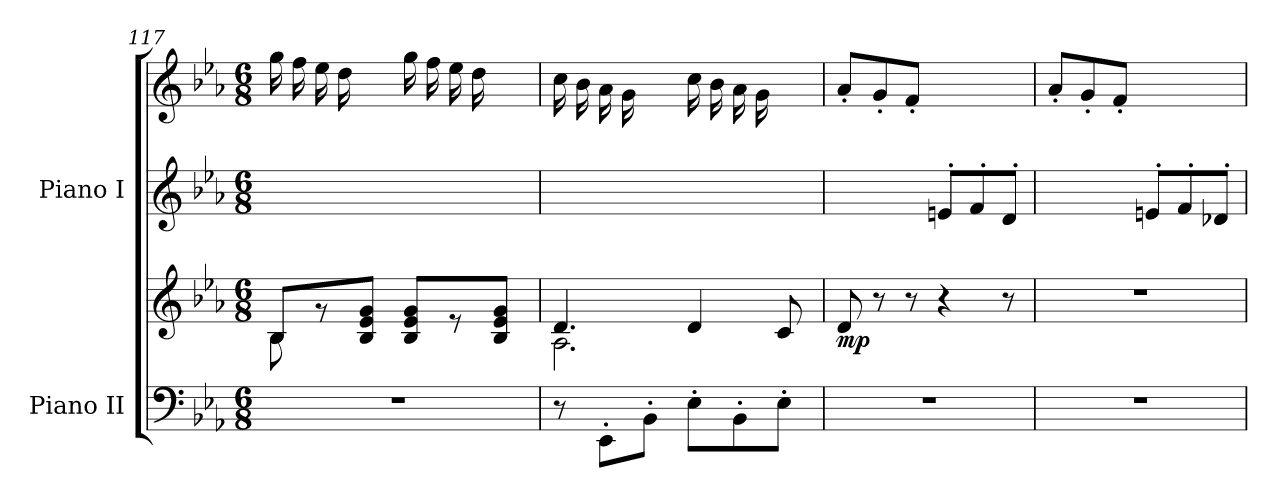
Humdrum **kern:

**kern	**kern	**dynam	**kern	**kern
*part2	*part2	*part2	*part1	*part1
*staff4	*staff3	*staff3/4	*staff2	*staff1
*I"Piano II	*	*	*I"Piano I	*
*I'Pno. II	*	*	*I'Pno. I	*
*clefF4	*clefG2	*	*clefG2	*clefG2
*k[b-e-a-]	*k[b-e-a-]	*	*k[b-e-a-]	*k[b-e-a-]
*M6/8	*M6/8	*	*M6/8	*M6/8
=117	=117	=117	=117	=117
*	*^	*	*^	*
2.r	8B-/L	8B-\	.	4ryy	2.ryy	16gg\LL
.	.	.	.	.	.	16ff\
.	8rg	8ryy	.	.	.	16ee-\
.	.	.	.	.	.	16dd\
.	8B-/ 8e-/ 8g/J	2rcyy	.	16ee-/	.	8ryy
.	.	.	.	16b-/JJ	.	.
.	8B-/ 8e-/ 8g/L	.	.	4ryy	.	16gg\LL
.	.	.	.	.	.	16ff\
.	8re	.	.	.	.	16ee-\
.	.	.	.	.	.	16dd\
.	8B-/ 8e-/ 8g/J	.	.	16ee-/	.	8ryy
.	.	.	.	16b-/JJ	.	.
=118	=118	=118	=118	=118	=118	=118
8r	4.d/	2.A-\	.	4ryy	2.ryy	16cc\LL
.	.	.	.	.	.	16b-\
8EE-'\L	.	.	.	.	.	16a-\
.	.	.	.	.	.	16g\
8BB-'\J	.	.	.	16a-/	.	8ryy
.	.	.	.	16f/JJ	.	.
8E-'\L	4d/	.	.	4ryy	.	16cc\LL
.	.	.	.	.	.	16b-\
8BB-'\	.	.	.	.	.	16a-\
.	.	.	.	.	.	16g\
8E-'\J	8c/	.	.	16a-/	.	8ryy
.	.	.	.	16f/JJ	.	.
*	*v	*v	*	*	*	*
=119	=119	=119	=119	=119	=119
!	!	!LO:DY:b	!	!	!
2.r	8d/	mp	4.ryy	2.ryy	8a-'/L
.	8r	.	.	.	8g'/
.	8r	.	.	.	8f'/J
.	4r	.	8en'/L	.	4.ryy
.	.	.	8f'/	.	.
.	8r	.	8d'/J	.	.
!!LO:LB:g=z
=120	=120	=120	=120	=120	=120
2.r	2.r	.	4.ryy	2.ryy	8a-'/L
.	.	.	.	.	8g'/
.	.	.	.	.	8f'/J
.	.	.	8en'/L	.	4.ryy
.	.	.	8f'/	.	.
.	.	.	8d-X'/J	.	.
*	*	*	*v	*v	*
=	=	=	=	=
*-	*-	*-	*-	*-
